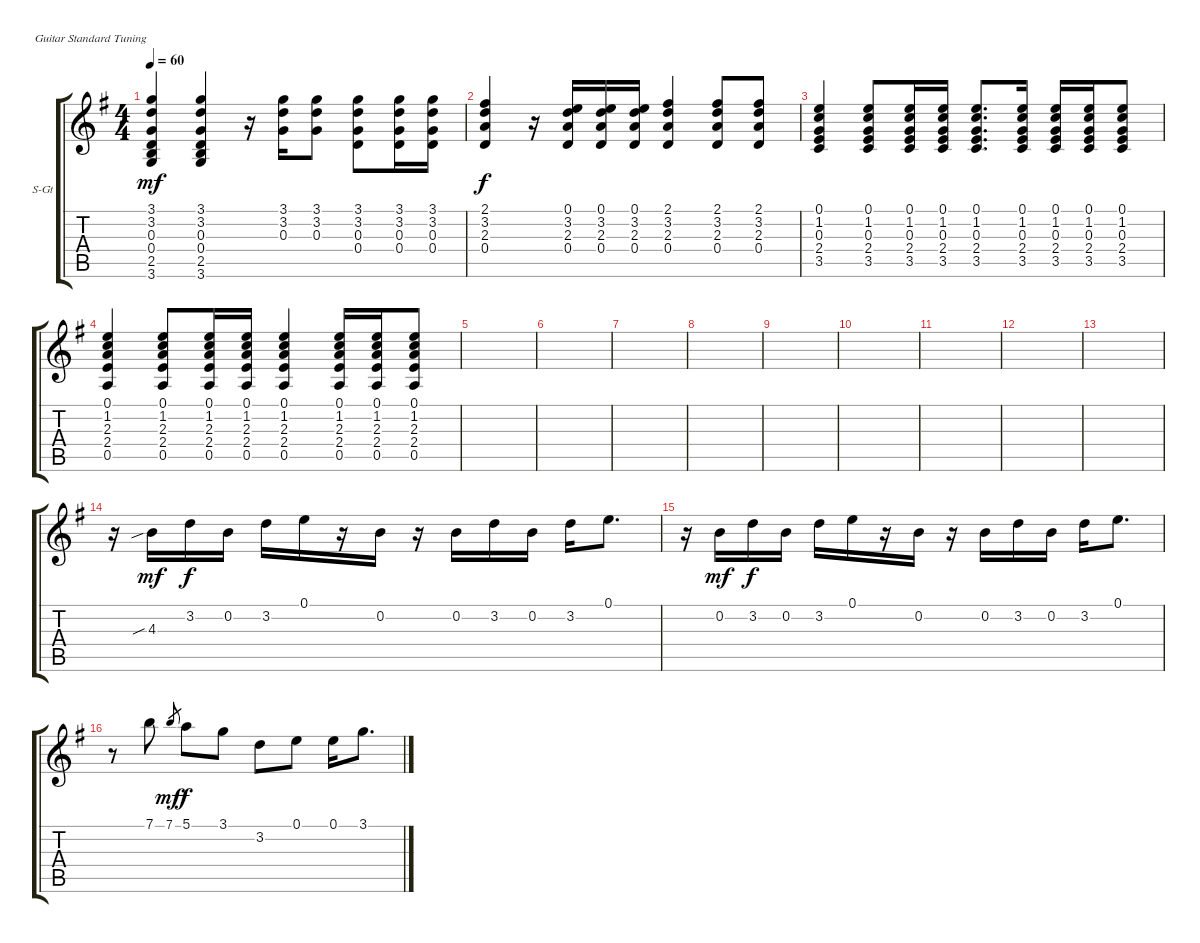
\defaultSystemsLayout 4
\bracketExtendMode groupsimilarinstruments
\firstSystemTrackNameOrientation horizontal
\otherSystemsTrackNameOrientation horizontal
\track ("Lead" "S-Gt") {instrument acousticguitarsteel}
\staff {score tabs}
\tuning (E4 B3 G3 D3 A2 E2)
\ts (4 4)
\tempo 60
\clef g2
\ks g
(3.6 2.5 0.4 0.3 3.2 3.1).4{dy mf} (3.6 2.5 0.4 0.3 3.2 3.1).4 r.16 (0.3 3.2 3.1).16 (0.3 3.2 3.1).8 (0.3 3.2 3.1 0.4).8 (0.3 3.2 3.1 0.4).16 (0.3 3.2 3.1 0.4).16 |
(0.4 2.3 3.2 2.1).4{dy f} r.16 (0.4 2.3 3.2 0.1).16 (0.4 2.3 3.2 0.1).16 (0.4 2.3 3.2 0.1).16 (0.4 2.3 3.2 2.1).4 (0.4 2.3 3.2 2.1).8 (0.4 2.3 3.2 2.1).8 |
(3.5 2.4 0.3 1.2 0.1).4 (3.5 2.4 0.3 1.2 0.1).8 (3.5 2.4 0.3 1.2 0.1).16 (3.5 2.4 0.3 1.2 0.1).16 (3.5 2.4 0.3 1.2 0.1).8{d} (3.5 2.4 0.3 1.2 0.1).16 (3.5 2.4 0.3 1.2 0.1).16 (3.5 2.4 0.3 1.2 0.1).16 (3.5 2.4 0.3 1.2 0.1).8 |
(0.1 1.2 2.3 2.4 0.5).4 (0.1 1.2 2.3 2.4 0.5).8 (0.1 1.2 2.3 2.4 0.5).16 (0.1 1.2 2.3 2.4 0.5).16 (0.1 1.2 2.3 2.4 0.5).4 (0.1 1.2 2.3 2.4 0.5).16 (0.1 1.2 2.3 2.4 0.5).16 (0.1 1.2 2.3 2.4 0.5).8 |
|
|
|
|
|
|
|
|
|
r.16 4.3{sib}.16{dy mf} 3.2.16{dy f} 0.2.16 3.2.16 0.1.16 r.16 0.2.16 r.16 0.2.16 3.2.16 0.2.16 3.2.16 0.1.8{d} |
r.16 0.2.16{dy mf} 3.2.16{dy f} 0.2.16 3.2.16 0.1.16 r.16 0.2.16 r.16 0.2.16 3.2.16 0.2.16 3.2.16 0.1.8{d} |
r.8 7.1.8 7.1.8{gr dy mf} 5.1.8{dy f} 3.1.8 3.2.8 0.1.8 0.1.16 3.1.8{d}
